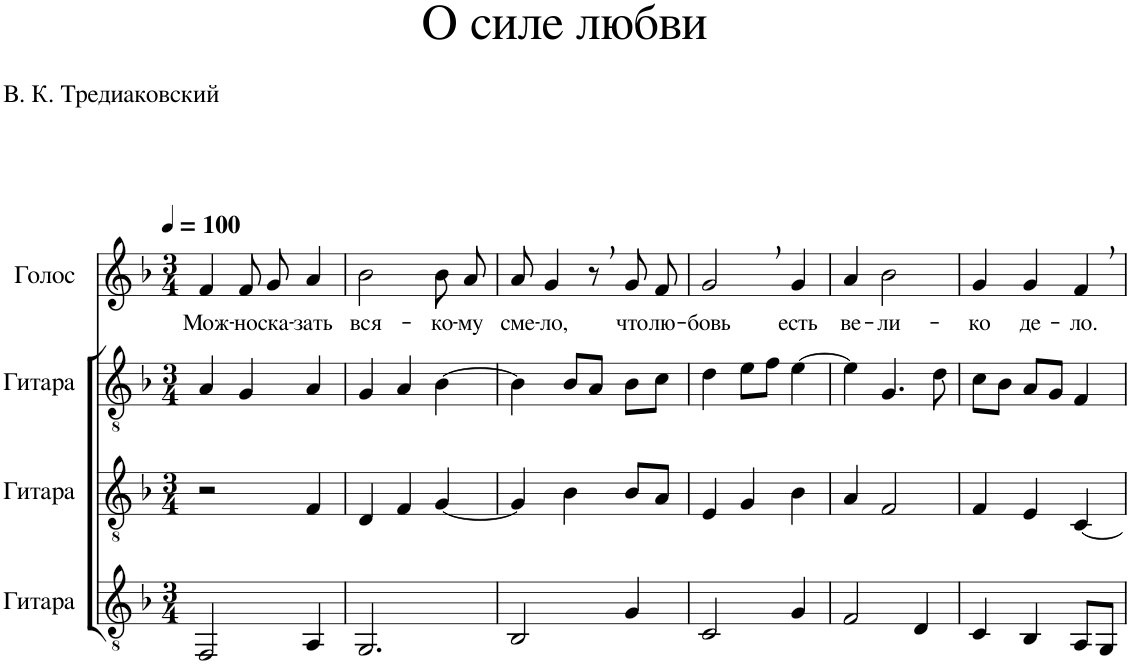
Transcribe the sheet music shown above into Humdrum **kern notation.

**kern	**kern	**kern	**kern	**text
*part4	*part3	*part2	*part1	*part1
*staff4	*staff3	*staff2	*staff1	*staff1
*I"Гитара	*I"Гитара	*I"Гитара	*I"Голос	*
*clefGv2	*clefGv2	*clefGv2	*clefG2	*
*k[b-]	*k[b-]	*k[b-]	*k[b-]	*
*M3/4	*M3/4	*M3/4	*M3/4	*
*MM100	*MM100	*MM100	*MM100	*
=1	=1	=1	=1	=1
!	!	!	!	!LO:LY:b
2FF/	2r	4A/	4f/	Мож-
!	!	!	!	!LO:LY:b
.	.	4G/	8f/L	-но
!	!	!	!	!LO:LY:b
.	.	.	8g/J	ска-
!	!	!	!	!LO:LY:b
4AA/	4F/	4A/	4a/	-зать
=2	=2	=2	=2	=2
!	!	!	!	!LO:LY:b
2.GG/	4D/	4G/	2b-\	вся-
.	4F/	4A/	.	.
!	!	!	!	!LO:LY:b
.	[4G/	[4B-\	8b-/L	-ко-
!	!	!	!	!LO:LY:b
.	.	.	8a/J	-му
=3	=3	=3	=3	=3
!	!	!	!	!LO:LY:b
2BB-/	4G/]	4B-\]	8a/	сме-
!	!	!	!	!LO:LY:b
.	.	.	4g/	-ло,
.	4B-\	8B-/L	.	.
.	.	8A/J	8r	.
!	!	!	!	!LO:LY:b
4G/	8B-/L	8B-\L	8g/L	что
!	!	!	!	!LO:LY:b
.	8A/J	8c\J	8f/J	лю-
=4	=4	=4	=4	=4
!	!	!	!	!LO:LY:b
2C/	4E/	4d\	2g,/	-бовь
.	4G/	8e\L	.	.
.	.	8f\J	.	.
!	!	!	!	!LO:LY:b
4G/	4B-\	[4e\	4g/	есть
=5	=5	=5	=5	=5
!	!	!	!	!LO:LY:b
2F/	4A/	4e\]	4a/	ве-
!	!	!	!	!LO:LY:b
.	2F/	4.G/	2b-\	-ли-
4D/	.	.	.	.
.	.	8d\	.	.
=6	=6	=6	=6	=6
!	!	!	!	!LO:LY:b
4C/	4F/	8c\L	4g/	-ко
.	.	8B-\J	.	.
!	!	!	!	!LO:LY:b
4BB-/	4E/	8A/L	4g/	де-
.	.	8G/J	.	.
!	!	!	!	!LO:LY:b
8AA/L	[4C/	4F/	4f,/	-ло.
8GG/J	.	.	.	.
=	=	=	=	=
*-	*-	*-	*-	*-
